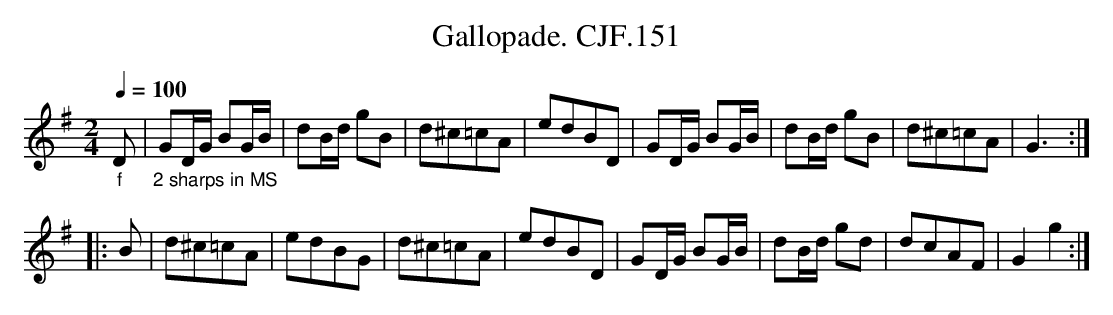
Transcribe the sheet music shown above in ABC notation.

X:1
T:Gallopade. CJF.151
M:2/4
L:1/8
Q:1/4=100
K:G
"_f"D|"_2 sharps in MS"GD/G/ BG/B/|dB/d/ gB|d^c=cA|edBD|\
GD/G/ BG/B/|dB/d/ gB|d^c=cA|G3:|
|:B|d^c=cA|edBG|d^c=cA|edBD|\
GD/G/ BG/B/|dB/d/ gd|dcAF|G2 g2:|
